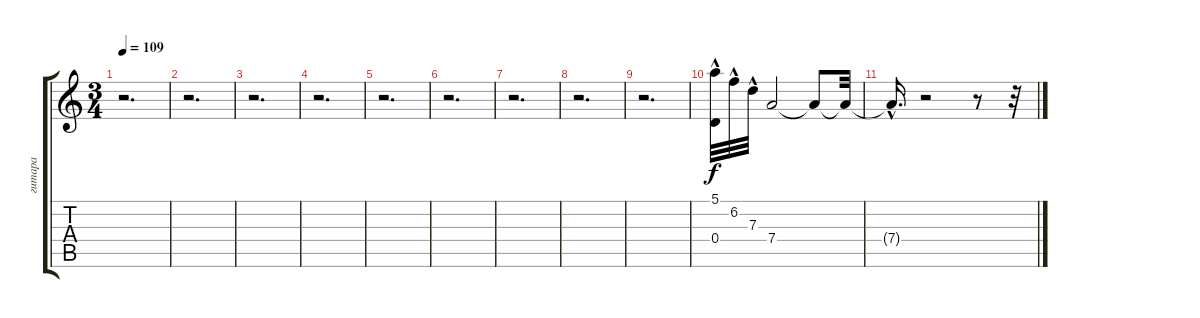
\track ("гитара" "гитара") {instrument acousticguitarsteel}
\staff {score tabs}
\tuning (E4 B3 G3 D3 A2 E2) {hide}
\ts (3 4)
\tempo 109
\clef g2
\ks c
r.2{d dy f} |
r.2{d} |
r.2{d} |
r.2{d} |
r.2{d} |
r.2{d} |
r.2{d} |
r.2{d} |
r.2{d} |
(5.1{hac} 0.4{hac}).32{volume 12} 6.2{hac}.32 7.3{hac}.32 7.4.2 7.4{t}.8 7.4{t}.32 |
7.4{hac t}.16{d} r.2 r.8 r.32
